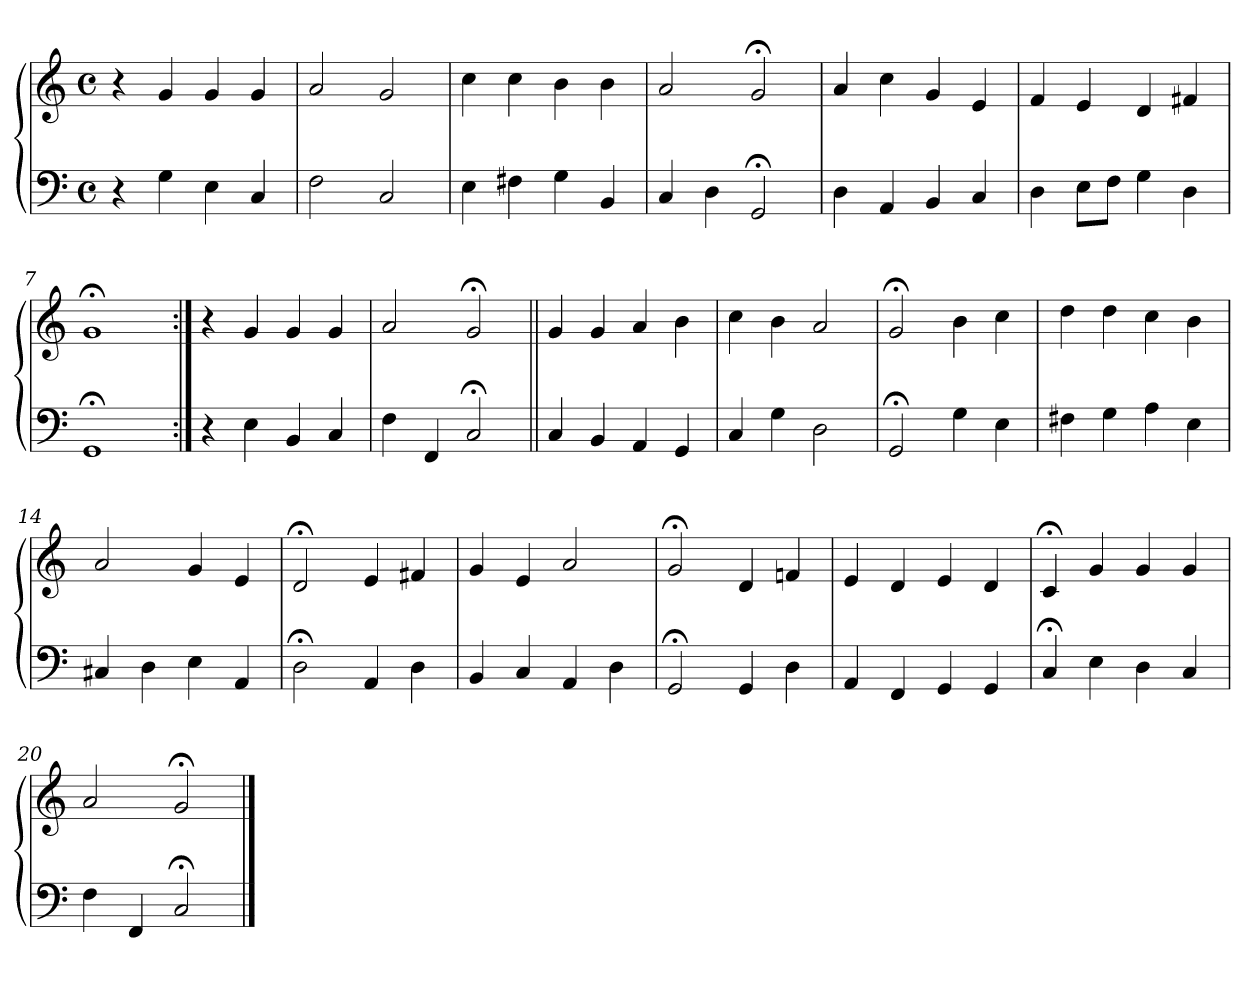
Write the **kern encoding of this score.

**kern	**kern
*part1	*part1
*staff2	*staff1
*clefF4	*clefG2
*M4/4	*M4/4
*met(c)	*met(c)
=1	=1
4r	4r
4G	4g
4E	4g
4C	4g
=2	=2
2F	2a
2C	2g
=3	=3
4E	4cc
4F#X	4cc
4G	4b
4BB	4b
=4	=4
4C	2a
4D	.
2GG;<	2g;<
=5	=5
4D	4a
4AA	4cc
4BB	4g
4C	4e
=6	=6
4D	4f
8EL	4e
8FJ	.
4G	4d
4D	4f#X
=7	=7
1GG;<	1g;<
=8:|!	=8:|!
4r	4r
4E	4g
4BB	4g
4C	4g
!!LO:LB:g=z
=9	=9
4F	2a
4FF	.
2C;<	2g;<
=10||	=10||
4C	4g
4BB	4g
4AA	4a
4GG	4b
=11	=11
4C	4cc
4G	4b
2D	2a
=12	=12
2GG;<	2g;<
4G	4b
4E	4cc
=13	=13
4F#X	4dd
4G	4dd
4A	4cc
4E	4b
=14	=14
4C#X	2a
4D	.
4E	4g
4AA	4e
=15	=15
2D;<	2d;<
4AA	4e
4D	4f#X
=16	=16
4BB	4g
4C	4e
4AA	2a
4D	.
=17	=17
2GG;<	2g;<
4GG	4d
4D	4fn
!!LO:LB:g=z
=18	=18
4AA	4e
4FF	4d
4GG	4e
4GG	4d
=19	=19
4C;<	4c;<
4E	4g
4D	4g
4C	4g
=20	=20
4F	2a
4FF	.
2C;<	2g;<
==	==
*-	*-
